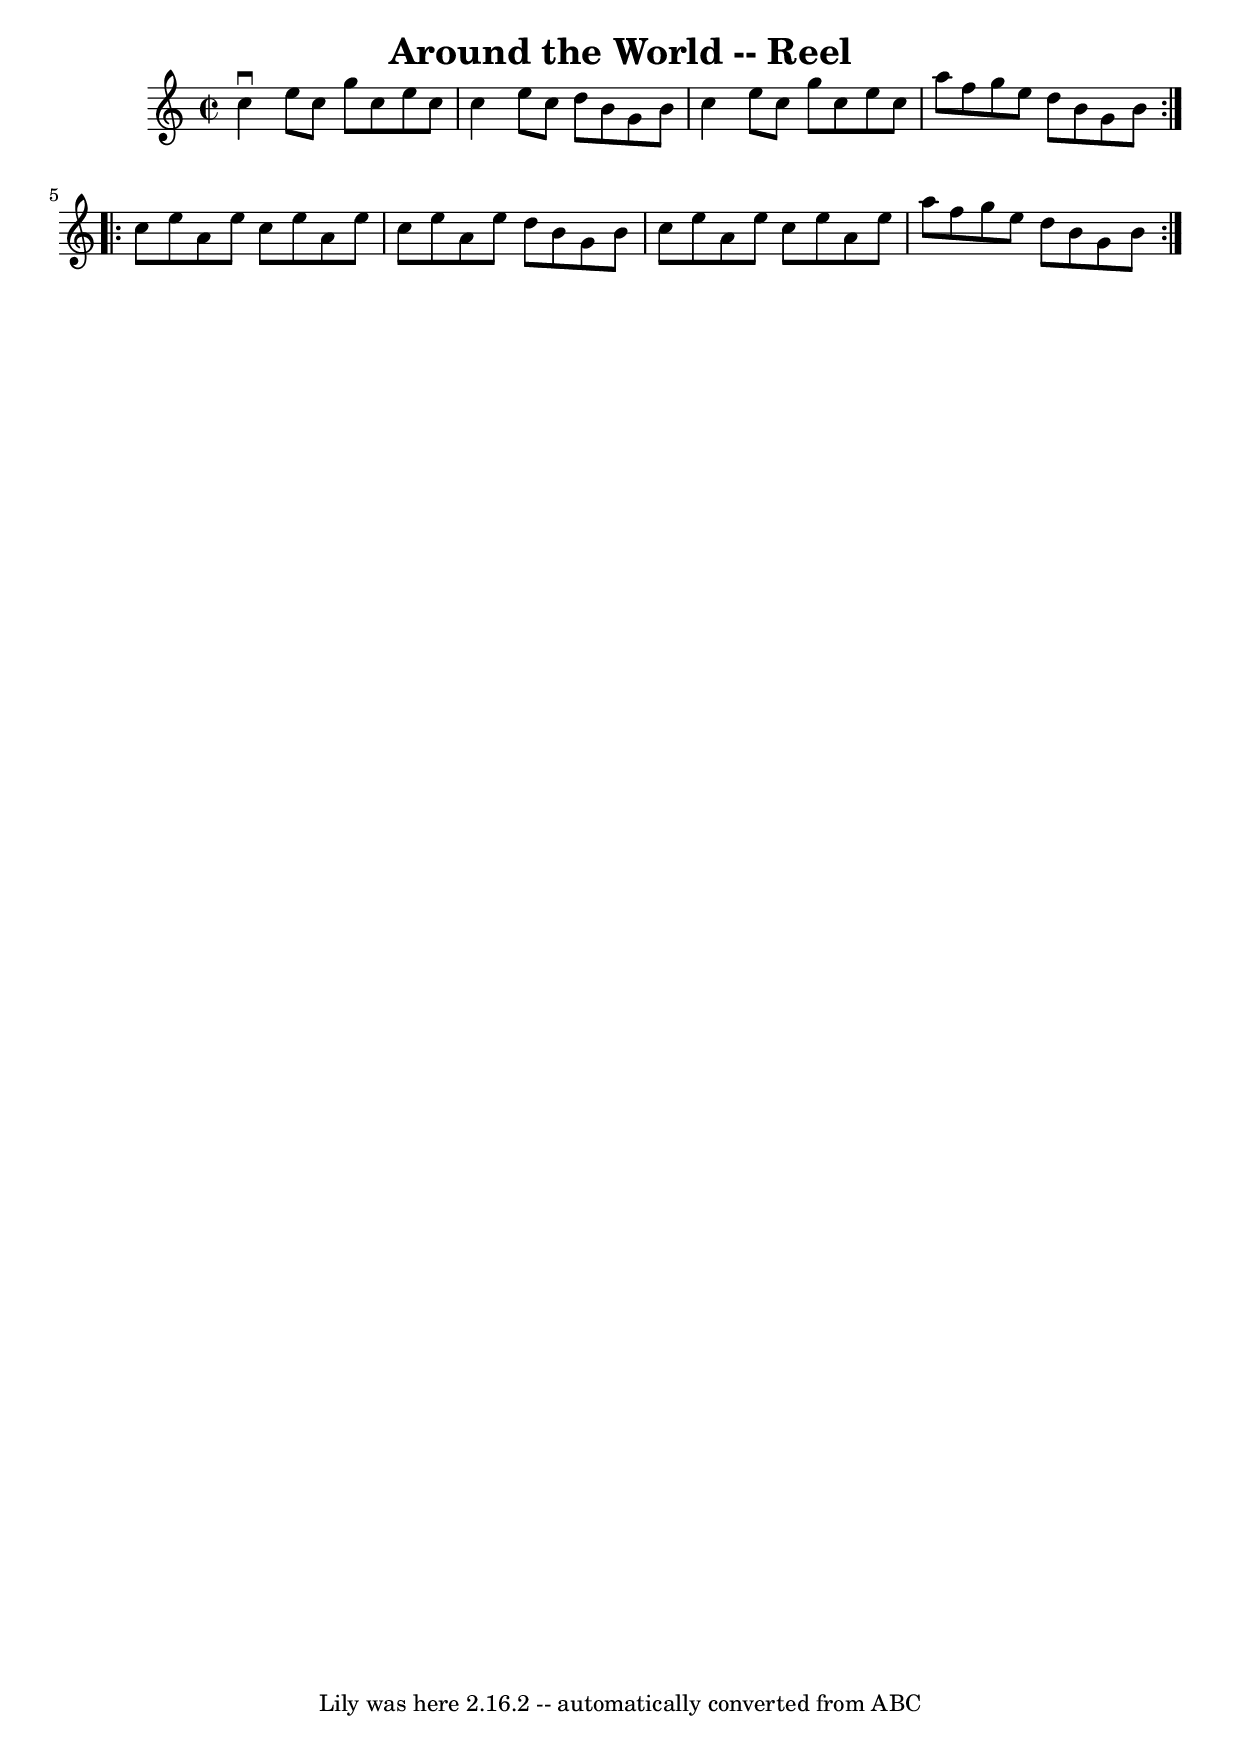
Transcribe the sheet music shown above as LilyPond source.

\version "2.16.2"
\include "Mammoth.ily"
\header {
  %% book = "Ryan's Mammoth Collection"
  crossRefNumber = "1"
  footnotes = "\\\\215"
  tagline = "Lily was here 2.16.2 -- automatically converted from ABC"
  title = "Around the World -- Reel"

}
voicedefault =  {



  \repeat volta 2 {

    \override Staff.TimeSignature #'style = #'C
    \time 2/2 
    \key c \major c''4^\downbow e''8 c''8 g''8 c''8 e''8 c''8 |
    c''4 e''8 c''8 d''8 b'8 g'8 b'8 |
    c''4 e''8 c''8 g''8 c''8 e''8 c''8 |
    
    a''8 f''8 g''8 e''8 d''8 b'8 g'8 b'8    
  }     

  \repeat volta 2 {
    c''8 e''8 a'8 e''8 c''8 e''8 a'8 e''8 |
    c''8 e''8 a'8 e''8 d''8 b'8 g'8 b'8 |
    c''8 e''8 a'8 e''8 c''8 e''8 a'8 e''8 |
    a''8 f''8 g''8 e''8 d''8 b'8 g'8 b'8    
  }   

}

\score{
  <<

    \context Staff="default"
    {
      \voicedefault 
      
    }

  >>
  \layout {
    
  }
  \midi {
  }

}
